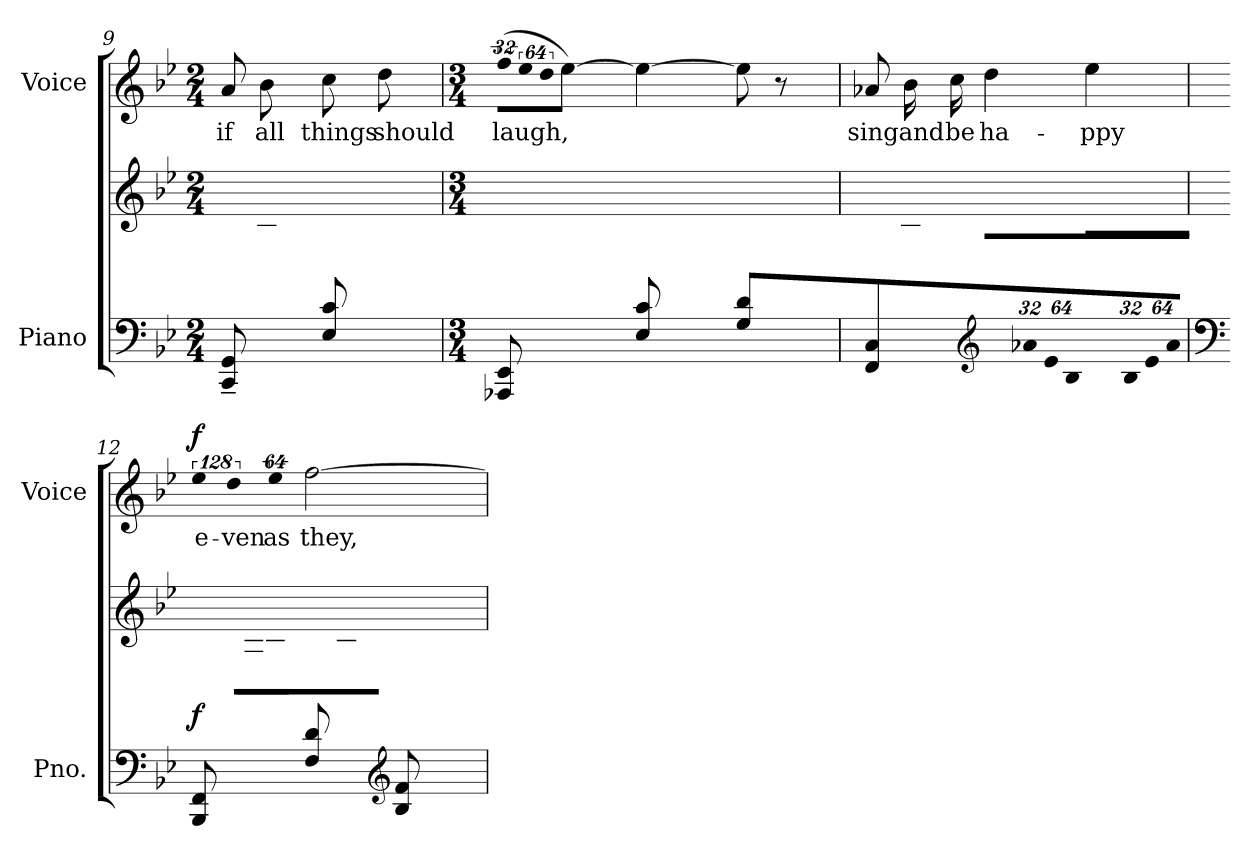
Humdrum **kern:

**kern	**kern	**dynam	**kern	**text	**dynam
*part2	*part2	*part2	*part1	*part1	*part1
*staff3	*staff2	*staff2/3	*staff1	*staff1	*staff1
*I"Piano	*	*	*I"Voice	*	*
*I'Pno.	*	*	*I'Voice	*	*
!!LO:PB:g=z
*clefF4	*clefG2	*	*clefG2	*	*
*k[b-e-]	*k[b-e-]	*	*k[b-e-]	*	*
*B-:	*B-:	*	*B-:	*	*
*M2/4	*M2/4	*	*M2/4	*	*
=9	=9	=9	=9	=9	=9
!	!LO:N:vis=1	!	!	!	!
*	*^	*	*	*	*
!	!	!	!	!	!LO:LY:b:color=#000000	!
8CCi/~ 8GGi~L	2ryy	8ryy	.	8ai/	if	.
*	*	*Xbrackettup	*	*	*	*
!	!	!LO:N:vis=16	!	!	!	!
!	!	!	!	!	!LO:LY:b:color=#000000	!
8ryy	.	512%21B-i\L	.	8b-i\	all	.
!	!	!LO:N:vis=16	!	!	!	!
.	.	1024%43e-i\	.	.	.	.
!	!	!LO:N:vis=16	!	!	!	!
.	.	1024%43ai\JJ	.	.	.	.
!	!	!	!	!	!LO:LY:b:color=#000000	!
8E-i/ 8ciL	.	8ryy	.	8cci\	things	.
!	!	!LO:N:vis=16	!	!	!	!
!	!	!	!	!	!LO:LY:b:color=#000000	!
8ryy	.	512%21di\L	.	8ddi\	should	.
!	!	!LO:N:vis=16	!	!	!	!
.	.	1024%43gi\	.	.	.	.
!	!	!LO:N:vis=16	!	!	!	!
.	.	1024%43cci\JJ	.	.	.	.
=10	=10	=10	=10	=10	=10	=10
*M3/4	*M3/4	*	*	*M3/4	*	*
!	!	!	!	!LO:N:vis=16	!	!
!	!	!	!	!	!LO:LY:b:color=#000000	!
8AAA-Xi/ 8EE-iL	2ryy	8ryy	.	(512%21ffi\LL	laugh,	.
!	!	!	!	!LO:N:vis=16	!	!
.	.	.	.	1024%43ee-i\	.	.
!	!	!	!	!LO:N:vis=16	!	!
.	.	.	.	1024%43ddi\J	.	.
!	!	!LO:N:vis=16	!	!	!	!
8ryy	.	512%21ddi\L	.	[>8ee-i\J)	.	.
!	!	!LO:N:vis=16	!	!	!	!
.	.	1024%43a-Xi\	.	.	.	.
!	!	!LO:N:vis=16	!	!	!	!
.	.	1024%43e-i\JJ	.	.	.	.
8E-i/ 8ciL	.	8ryy	.	4ee-i\_>	.	.
!	!	!LO:N:vis=16	!	!	!	!
8ryy	.	512%21di\L	.	.	.	.
!	!	!LO:N:vis=16	!	!	!	!
.	.	1024%43ani\	.	.	.	.
!	!	!LO:N:vis=16	!	!	!	!
.	.	1024%43ddi\JJ	.	.	.	.
8Gi/ 8diL	4ryy	8ryy	.	8ee-i\]	.	.
!	!	!LO:N:vis=16	!	!	!	!
8ryy	.	512%21ddi\L	.	8r	.	.
!	!	!LO:N:vis=16	!	!	!	!
.	.	1024%43ai\	.	.	.	.
!	!	!LO:N:vis=16	!	!	!	!
.	.	1024%43e-i\JJ	.	.	.	.
!!LO:LB:g=z
=11	=11	=11	=11	=11	=11	=11
!	!LO:N:vis=1	!	!	!	!	!
!	!	!	!	!	!LO:LY:b:color=#000000	!
8FFi/ 8CiL	2.ryy	8ryy	.	8a-Xi/	sing	.
!	!	!LO:N:vis=16	!	!	!	!
!	!	!	!	!	!LO:LY:b:color=#000000	!
8ryy	.	512%21B-i\L	.	16b-i\	and	.
!	!	!LO:N:vis=16	!	!	!	!
.	.	1024%43e-i\	.	.	.	.
!	!	!	!	!	!LO:LY:b:color=#000000	!
.	.	.	.	16cci\	be	.
!	!	!LO:N:vis=16	!	!	!	!
.	.	1024%43a-Xi\JJ	.	.	.	.
*clefG2	*	*	*	*	*	*
!	!	!	!	!	!LO:LY:b:color=#000000	!
8ryy	.	8fi\ 8ddiL	.	4ddi\	ha-	.
*Xbrackettup	*	*	*	*	*	*
!LO:N:vis=16	!	!	!	!	!	!
512%21a-Xi/L	.	8ryy	.	.	.	.
!LO:N:vis=16	!	!	!	!	!	!
1024%43e-i/	.	.	.	.	.	.
!LO:N:vis=16	!	!	!	!	!	!
1024%43B-i/JJ	.	.	.	.	.	.
!	!	!	!	!	!LO:LY:b:color=#000000	!
8ryy	.	8gi\ 8ee-iL	.	4ee-i\	-ppy	.
!LO:N:vis=16	!	!	!	!	!	!
512%21B-i/L	.	8ryy	.	.	.	.
!LO:N:vis=16	!	!	!	!	!	!
1024%43e-i/	.	.	.	.	.	.
!LO:N:vis=16	!	!	!	!	!	!
1024%43a-i/JJ	.	.	.	.	.	.
=12	=12	=12	=12	=12	=12	=12
*clefF4	*	*	*	*	*	*
!	!LO:N:vis=1	!	!	!LO:N:vis=8	!	!
!	!	!	!	!	!LO:LY:b:color=#000000	!
8BBB-i/ 8FFiL	2.ryy	8ryy	f	1024%85ee-i\	e-	f
!	!	!	!	!LO:N:vis=8	!	!
!	!	!	!	!	!LO:LY:b:color=#000000	!
.	.	.	.	1024%85ddi\	-ven	.
!	!	!LO:N:vis=16	!	!	!	!
8ryy	.	512%21Gi\L	.	.	.	.
!	!	!LO:N:vis=16	!	!LO:N:vis=8	!	!
!	!	!	!	!	!LO:LY:b:color=#000000	!
.	.	1024%43ci\	.	512%43ee-i\	as	.
!	!	!LO:N:vis=16	!	!	!	!
.	.	1024%43fi\JJ	.	.	.	.
!	!	!	!	!	!LO:LY:b:color=#000000	!
8Fi/ 8diL	.	8ryy	.	[>2ffi\	they,	.
!	!	!LO:N:vis=16	!	!	!	!
8ryy	.	512%21B-i\L	.	.	.	.
!	!	!LO:N:vis=16	!	!	!	!
.	.	1024%43e-i\	.	.	.	.
!	!	!LO:N:vis=16	!	!	!	!
.	.	1024%43a-Xi\JJ	.	.	.	.
*clefG2	*	*	*	*	*	*
8B-i/ 8fiL	.	8ryy	.	.	.	.
!	!	!LO:N:vis=16	!	!	!	!
8ryy	.	512%21ani\L	.	.	.	.
!	!	!LO:N:vis=16	!	!	!	!
.	.	1024%43cci\	.	.	.	.
!	!	!LO:N:vis=16	!	!	!	!
.	.	1024%43ggi\JJ	.	.	.	.
*	*v	*v	*	*	*	*
=	=	=	=	=	=
*-	*-	*-	*-	*-	*-
